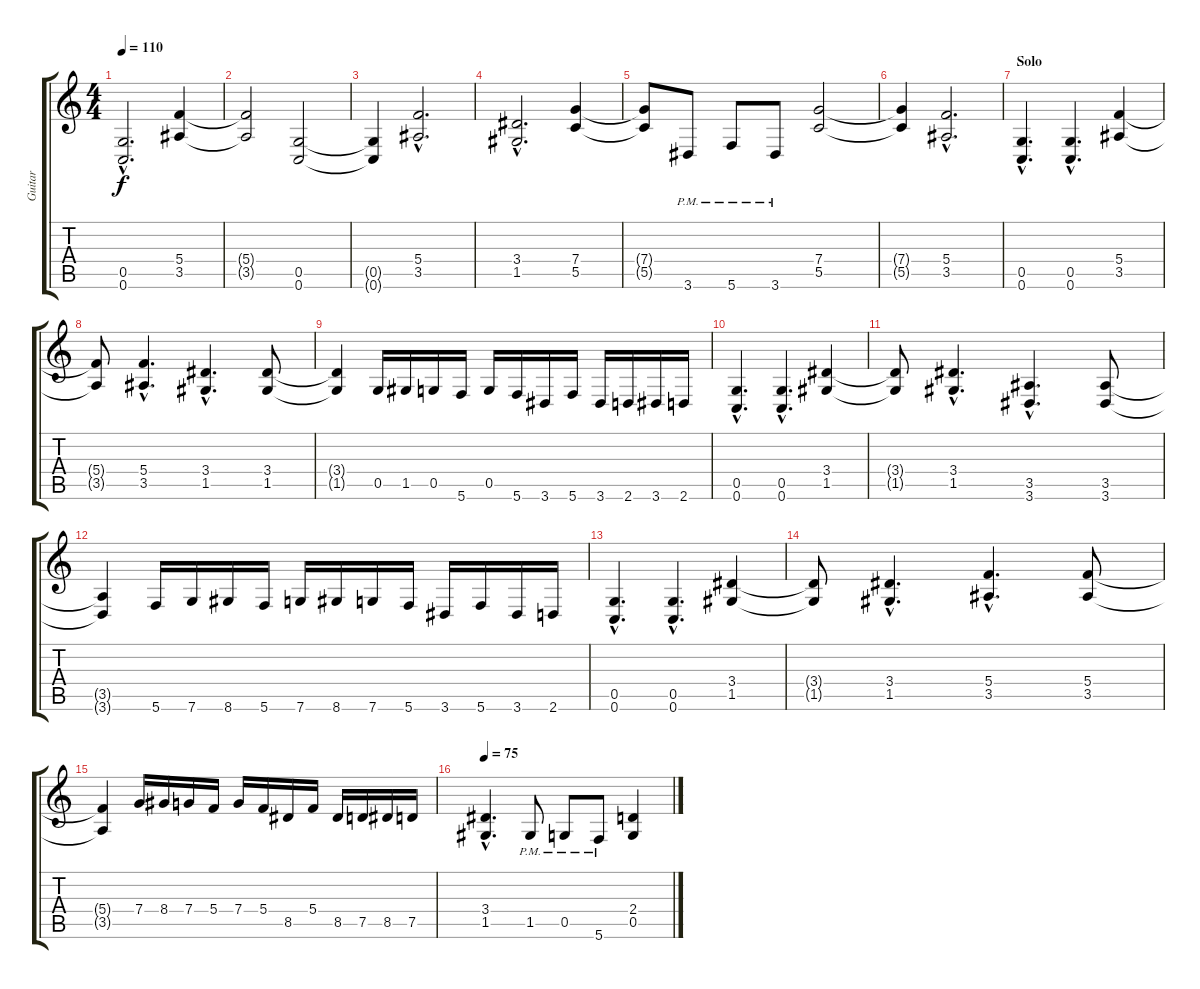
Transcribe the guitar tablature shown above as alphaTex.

\track ("Guitar" "Guitar") {instrument distortionguitar}
\staff {score tabs}
\tuning (D4 A3 F3 C3 G2 C2) {hide}
\ts (4 4)
\tempo 110
\clef g2
\ks c
(0.5{hac} 0.6{hac}).2{d dy f} (5.4 3.5).4 |
(5.4{t} 3.5{t}).2 (0.5 0.6).2 |
(0.5{t} 0.6{t}).4 (5.4{hac} 3.5{hac}).2{d} |
(3.4{hac} 1.5{hac}).2{d} (7.4 5.5).4 |
(7.4{t} 5.5{t}).8 3.6{pm}.8 5.6{pm}.8 3.6{pm}.8 (7.4 5.5).2 |
(7.4{t} 5.5{t}).4 (5.4{hac} 3.5{hac}).2{d} |
\section ("" "Solo")
(0.5{hac} 0.6{hac}).4{d} (0.5{hac} 0.6{hac}).4{d} (5.4 3.5).4 |
(5.4{t} 3.5{t}).8 (5.4{hac} 3.5{hac}).4{d} (3.4{hac} 1.5{hac}).4{d} (3.4 1.5).8 |
(3.4{t} 1.5{t}).4 0.5.16 1.5.16 0.5.16 5.6.16 0.5.16 5.6.16 3.6.16 5.6.16 3.6.16 2.6.16 3.6.16 2.6.16 |
(0.5{hac} 0.6{hac}).4{d} (0.5{hac} 0.6{hac}).4{d} (3.4 1.5).4 |
(3.4{t} 1.5{t}).8 (3.4{hac} 1.5{hac}).4{d} (3.5{hac} 3.6{hac}).4{d} (3.5 3.6).8 |
(3.5{t} 3.6{t}).4 5.6.16 7.6.16 8.6.16 5.6.16 7.6.16 8.6.16 7.6.16 5.6.16 3.6.16 5.6.16 3.6.16 2.6.16 |
(0.5{hac} 0.6{hac}).4{d} (0.5{hac} 0.6{hac}).4{d} (3.4 1.5).4 |
(3.4{t} 1.5{t}).8 (3.4{hac} 1.5{hac}).4{d} (5.4{hac} 3.5{hac}).4{d} (5.4 3.5).8 |
(5.4{t} 3.5{t}).4 7.4.16 8.4.16 7.4.16 5.4.16 7.4.16 5.4.16 8.5.16 5.4.16 8.5.16 7.5.16 8.5.16 7.5.16 |
\tempo 75
(3.4{hac} 1.5{hac}).4{d} 1.5{pm}.8 0.5{pm}.8 5.6{pm}.8 (2.4 0.5).4
